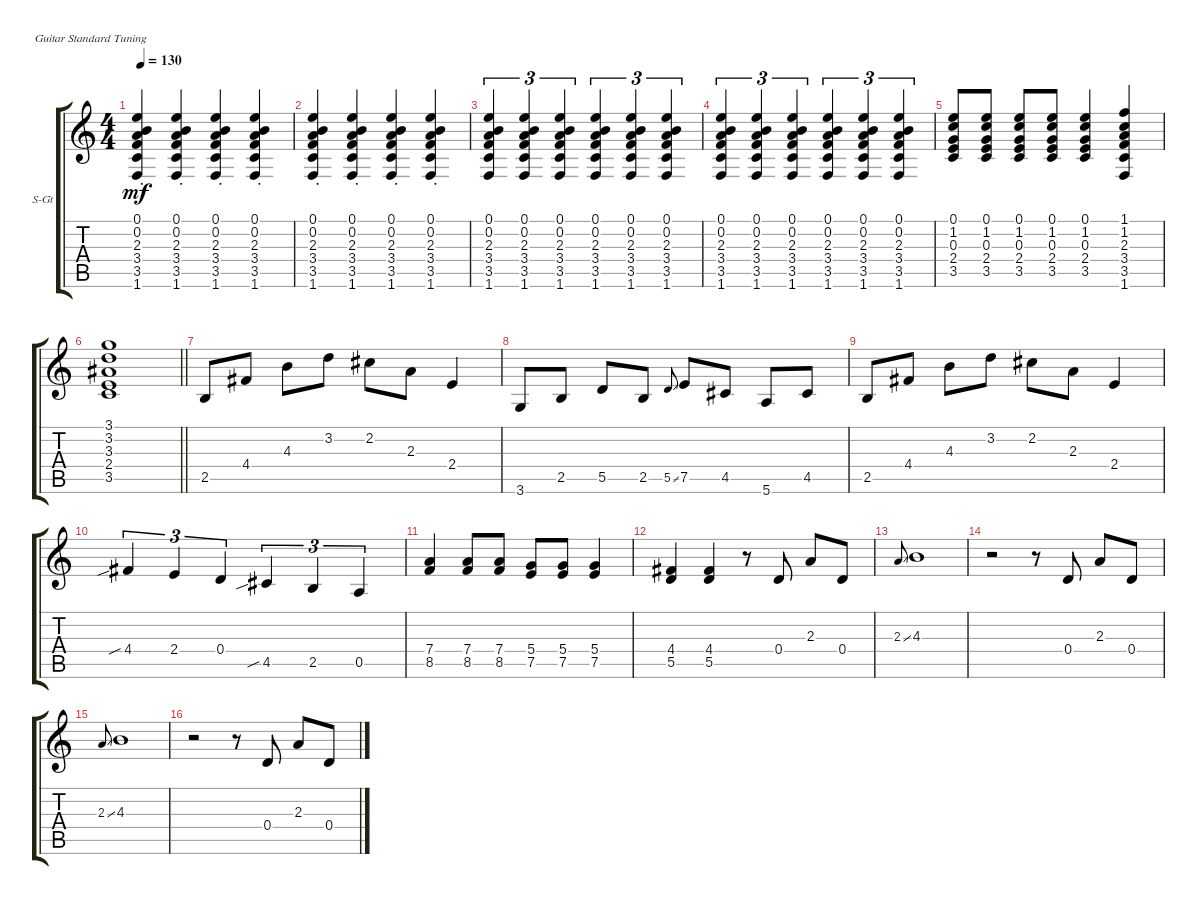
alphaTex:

\defaultSystemsLayout 4
\bracketExtendMode groupsimilarinstruments
\firstSystemTrackNameOrientation horizontal
\otherSystemsTrackNameOrientation horizontal
\track ("Steel Guitar" "S-Gt") {instrument acousticguitarsteel}
\staff {score tabs}
\tuning (E4 B3 G3 D3 A2 E2)
\ts (4 4)
\tempo 130
\clef g2
\ks c
(1.6{st} 3.5{st} 3.4{st} 2.3{st} 0.2{st} 0.1{st}).4{dy mf} (1.6{st} 3.5{st} 3.4{st} 2.3{st} 0.2{st} 0.1{st}).4 (1.6{st} 3.5{st} 3.4{st} 2.3{st} 0.2{st} 0.1{st}).4 (1.6{st} 3.5{st} 3.4{st} 2.3{st} 0.2{st} 0.1{st}).4 |
(1.6{st} 3.5{st} 3.4{st} 2.3{st} 0.2{st} 0.1{st}).4 (1.6{st} 3.5{st} 3.4{st} 2.3{st} 0.2{st} 0.1{st}).4 (1.6{st} 3.5{st} 3.4{st} 2.3{st} 0.2{st} 0.1{st}).4 (1.6{st} 3.5{st} 3.4{st} 2.3{st} 0.2{st} 0.1{st}).4 |
(1.6 3.5 3.4 2.3 0.2 0.1).4{tu (3 2)} (1.6 3.5 3.4 2.3 0.2 0.1).4{tu (3 2)} (1.6 3.5 3.4 2.3 0.2 0.1).4{tu (3 2)} (1.6 3.5 3.4 2.3 0.2 0.1).4{tu (3 2)} (1.6 3.5 3.4 2.3 0.2 0.1).4{tu (3 2)} (1.6 3.5 3.4 2.3 0.2 0.1).4{tu (3 2)} |
(1.6 3.5 3.4 2.3 0.2 0.1).4{tu (3 2)} (1.6 3.5 3.4 2.3 0.2 0.1).4{tu (3 2)} (1.6 3.5 3.4 2.3 0.2 0.1).4{tu (3 2)} (1.6 3.5 3.4 2.3 0.2 0.1).4{tu (3 2)} (1.6 3.5 3.4 2.3 0.2 0.1).4{tu (3 2)} (1.6 3.5 3.4 2.3 0.2 0.1).4{tu (3 2)} |
(3.5 2.4 0.3 1.2 0.1).8 (3.5 2.4 0.3 1.2 0.1).8 (3.5 2.4 0.3 1.2 0.1).8 (3.5 2.4 0.3 1.2 0.1).8 (3.5 2.4 0.3 1.2 0.1).4 (1.1 1.2 2.3 3.4 3.5 1.6).4 |
\barLineRight lightlight
(3.5 2.4 3.3 3.2 3.1).1 |
2.5.8 4.4.8 4.3.8 3.2.8 2.2.8 2.3.8 2.4.4 |
3.6.8 2.5.8 5.5.8 2.5.8 5.5{ss}.8{gr onbeat} 7.5.8 4.5.8 5.6.8 4.5.8 |
2.5.8 4.4.8 4.3.8 3.2.8 2.2.8 2.3.8 2.4.4 |
4.4{sib}.4{tu (3 2)} 2.4.4{tu (3 2)} 0.4.4{tu (3 2)} 4.5{sib}.4{tu (3 2)} 2.5.4{tu (3 2)} 0.5.4{tu (3 2)} |
(8.5 7.4).4 (8.5 7.4).8 (8.5 7.4).8 (7.5 5.4).8 (7.5 5.4).8 (7.5 5.4).4 |
(5.5 4.4).4 (5.5 4.4).4 r.8 0.4.8 2.3.8 0.4.8 |
2.3{ss}.8{gr onbeat} 4.3.1 |
r.2 r.8 0.4.8 2.3.8 0.4.8 |
2.3{ss}.8{gr onbeat} 4.3.1 |
r.2 r.8 0.4.8 2.3.8 0.4.8
